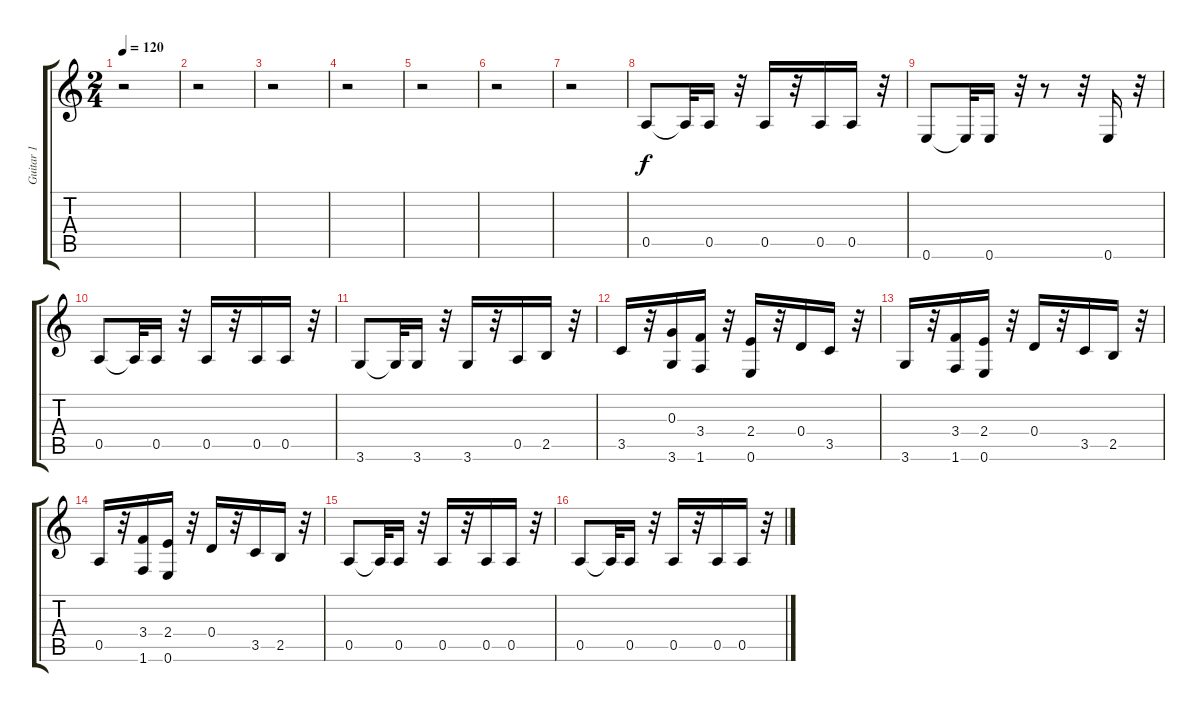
\track ("Guitar 1" "Guitar 1") {instrument acousticguitarnylon}
\staff {score tabs}
\tuning (E4 B3 G3 D3 A2 E2) {hide}
\ts (2 4)
\tempo 120
\clef g2
\ks c
r.2{dy f} |
r.2 |
r.2 |
r.2 |
r.2 |
r.2 |
r.2 |
0.5.8 0.5{t}.32 0.5.16 r.32 0.5.16 r.32 0.5.16 0.5.16 r.32 |
0.6.8 0.6{t}.32 0.6.16 r.32 r.8 r.32 0.6.16 r.32 |
0.5.8 0.5{t}.32 0.5.16 r.32 0.5.16 r.32 0.5.16 0.5.16 r.32 |
3.6.8 3.6{t}.32 3.6.16 r.32 3.6.16 r.32 0.5.16 2.5.16 r.32 |
3.5.16 r.32 (0.3 3.6).16 (3.4 1.6).16 r.32 (2.4 0.6).16 r.32 0.4.16 3.5.16 r.32 |
3.6.16 r.32 (3.4 1.6).16 (2.4 0.6).16 r.32 0.4.16 r.32 3.5.16 2.5.16 r.32 |
0.5.16 r.32 (3.4 1.6).16 (2.4 0.6).16 r.32 0.4.16 r.32 3.5.16 2.5.16 r.32 |
0.5.8 0.5{t}.32 0.5.16 r.32 0.5.16 r.32 0.5.16 0.5.16 r.32 |
0.5.8 0.5{t}.32 0.5.16 r.32 0.5.16 r.32 0.5.16 0.5.16 r.32
